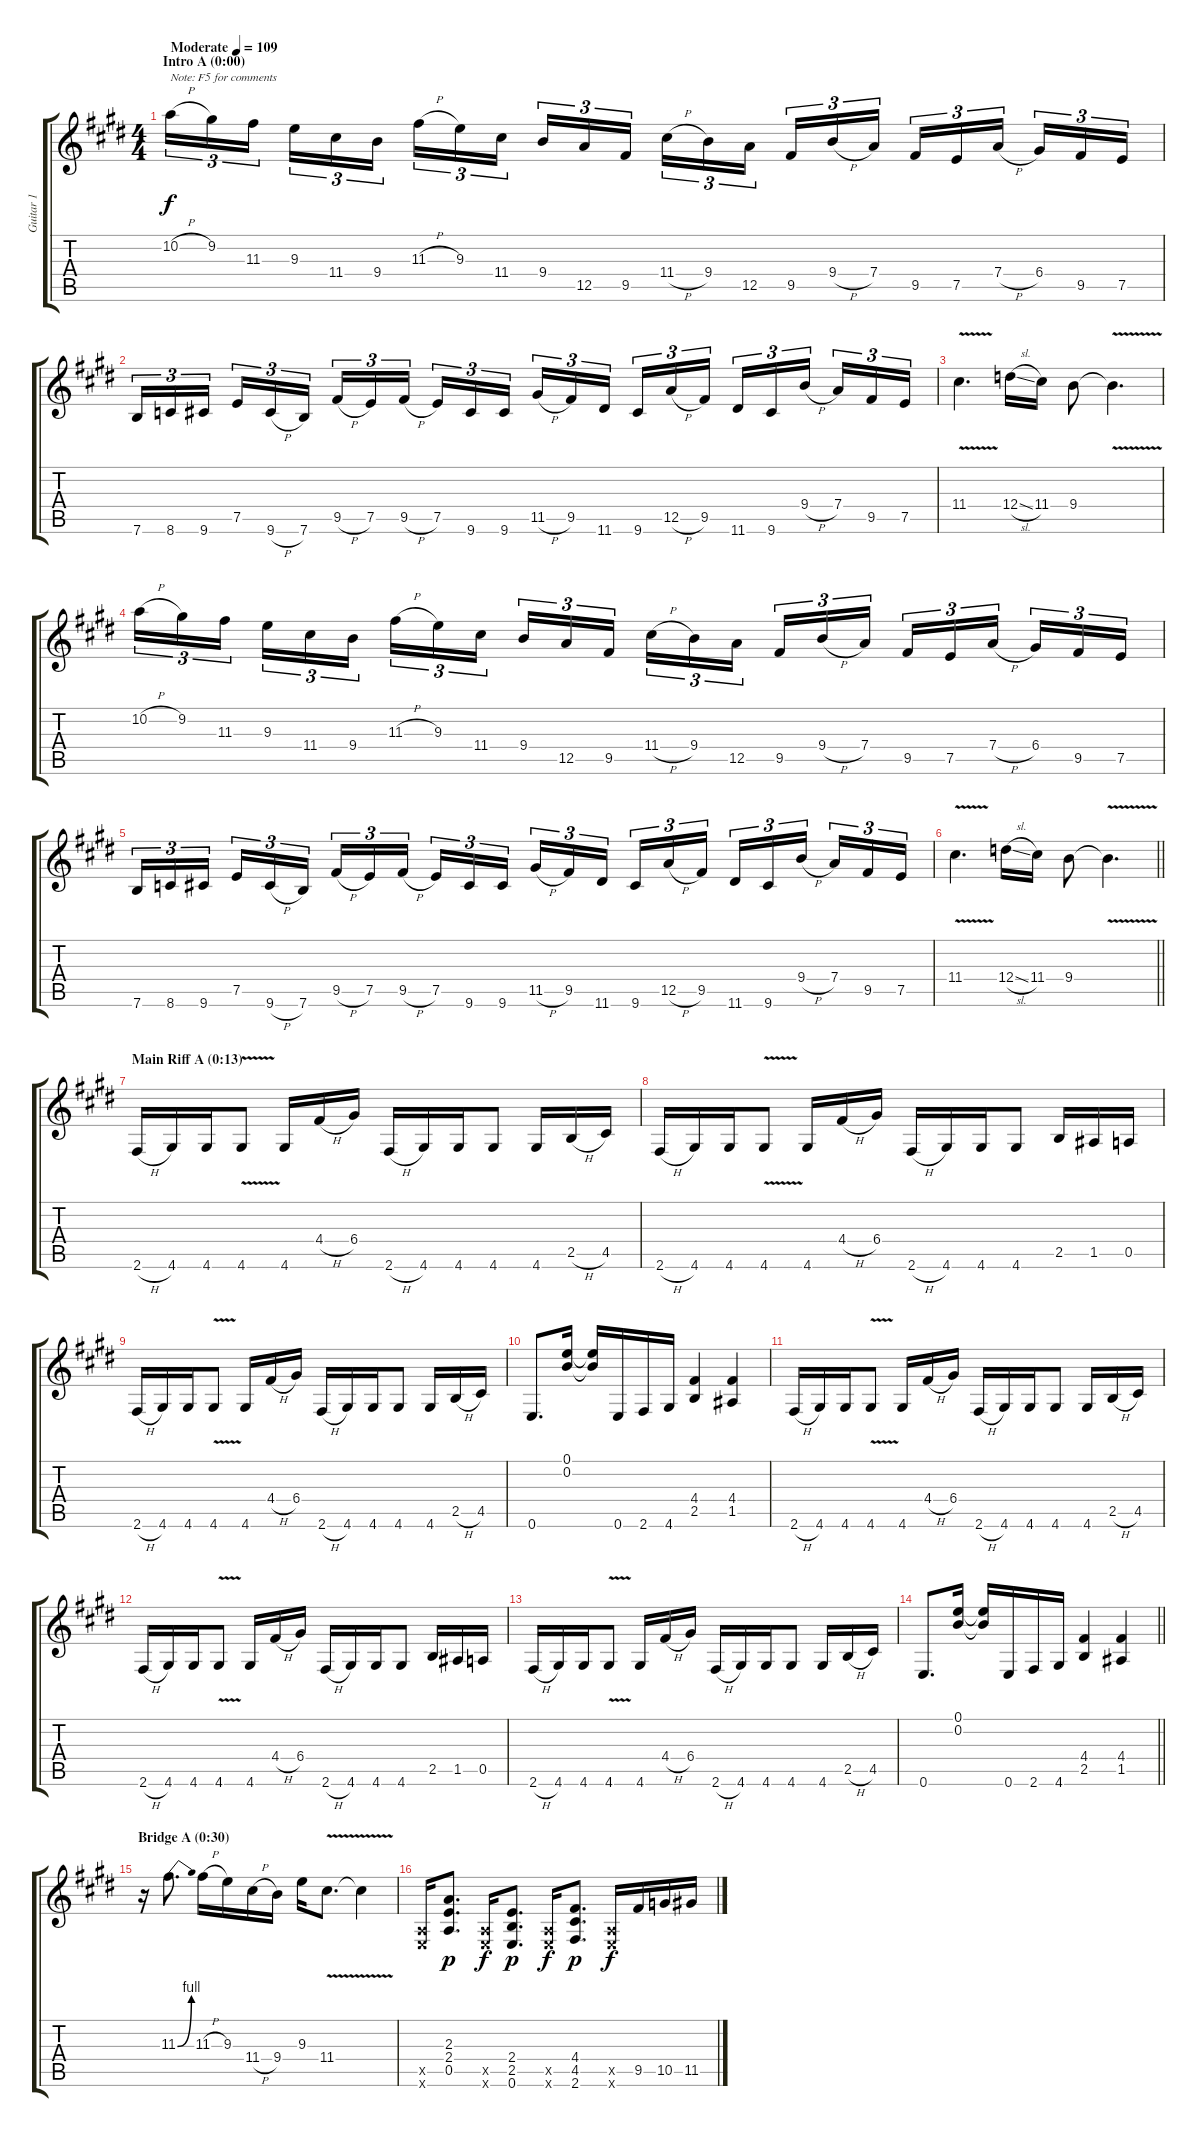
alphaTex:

\track ("Guitar 1" "Guitar 1") {instrument distortionguitar}
\staff {score tabs}
\tuning (E4 B3 G3 D3 A2 E2) {hide}
\ts (4 4)
\section ("" "Intro A (0:00)")
\tempo (109 "Moderate")
\clef g2
\ks e
10.2{h}.16{tu (3 2) txt "Note: F5 for comments" dy f instrument distortionguitar} 9.2.16{tu (3 2)} 11.3.16{tu (3 2) beam splitsecondary} 9.3.16{tu (3 2)} 11.4.16{tu (3 2)} 9.4.16{tu (3 2)} 11.3{h}.16{tu (3 2)} 9.3.16{tu (3 2)} 11.4.16{tu (3 2) beam splitsecondary} 9.4.16{tu (3 2)} 12.5.16{tu (3 2)} 9.5.16{tu (3 2)} 11.4{h}.16{tu (3 2)} 9.4.16{tu (3 2)} 12.5.16{tu (3 2) beam splitsecondary} 9.5.16{tu (3 2)} 9.4{h}.16{tu (3 2)} 7.4.16{tu (3 2)} 9.5.16{tu (3 2)} 7.5.16{tu (3 2)} 7.4{h}.16{tu (3 2) beam splitsecondary} 6.4.16{tu (3 2)} 9.5.16{tu (3 2)} 7.5.16{tu (3 2)} |
7.6.16{tu (3 2)} 8.6.16{tu (3 2)} 9.6.16{tu (3 2) beam splitsecondary} 7.5.16{tu (3 2)} 9.6{h}.16{tu (3 2)} 7.6.16{tu (3 2)} 9.5{h}.16{tu (3 2)} 7.5.16{tu (3 2)} 9.5{h}.16{tu (3 2) beam splitsecondary} 7.5.16{tu (3 2)} 9.6.16{tu (3 2)} 9.6.16{tu (3 2)} 11.5{h}.16{tu (3 2)} 9.5.16{tu (3 2)} 11.6.16{tu (3 2) beam splitsecondary} 9.6.16{tu (3 2)} 12.5{h}.16{tu (3 2)} 9.5.16{tu (3 2)} 11.6.16{tu (3 2)} 9.6.16{tu (3 2)} 9.4{h}.16{tu (3 2) beam splitsecondary} 7.4.16{tu (3 2)} 9.5.16{tu (3 2)} 7.5.16{tu (3 2)} |
11.4{v}.4{d} 12.4{sl}.16 11.4.16 9.4.8 9.4{v t}.4{d} |
10.2{h}.16{tu (3 2)} 9.2.16{tu (3 2)} 11.3.16{tu (3 2) beam splitsecondary} 9.3.16{tu (3 2)} 11.4.16{tu (3 2)} 9.4.16{tu (3 2)} 11.3{h}.16{tu (3 2)} 9.3.16{tu (3 2)} 11.4.16{tu (3 2) beam splitsecondary} 9.4.16{tu (3 2)} 12.5.16{tu (3 2)} 9.5.16{tu (3 2)} 11.4{h}.16{tu (3 2)} 9.4.16{tu (3 2)} 12.5.16{tu (3 2) beam splitsecondary} 9.5.16{tu (3 2)} 9.4{h}.16{tu (3 2)} 7.4.16{tu (3 2)} 9.5.16{tu (3 2)} 7.5.16{tu (3 2)} 7.4{h}.16{tu (3 2) beam splitsecondary} 6.4.16{tu (3 2)} 9.5.16{tu (3 2)} 7.5.16{tu (3 2)} |
7.6.16{tu (3 2)} 8.6.16{tu (3 2)} 9.6.16{tu (3 2) beam splitsecondary} 7.5.16{tu (3 2)} 9.6{h}.16{tu (3 2)} 7.6.16{tu (3 2)} 9.5{h}.16{tu (3 2)} 7.5.16{tu (3 2)} 9.5{h}.16{tu (3 2) beam splitsecondary} 7.5.16{tu (3 2)} 9.6.16{tu (3 2)} 9.6.16{tu (3 2)} 11.5{h}.16{tu (3 2)} 9.5.16{tu (3 2)} 11.6.16{tu (3 2) beam splitsecondary} 9.6.16{tu (3 2)} 12.5{h}.16{tu (3 2)} 9.5.16{tu (3 2)} 11.6.16{tu (3 2)} 9.6.16{tu (3 2)} 9.4{h}.16{tu (3 2) beam splitsecondary} 7.4.16{tu (3 2)} 9.5.16{tu (3 2)} 7.5.16{tu (3 2)} |
\barLineRight lightlight
11.4{v}.4{d} 12.4{sl}.16 11.4.16 9.4.8 9.4{v t}.4{d} |
\section ("" "Main Riff A (0:13)")
2.6{h}.16 4.6.16 4.6.16 4.6{v}.8 4.6.16 4.4{h}.16 6.4.16 2.6{h}.16 4.6.16 4.6.16 4.6.8 4.6.16 2.5{h}.16 4.5.16 |
2.6{h}.16 4.6.16 4.6.16 4.6{v}.8 4.6.16 4.4{h}.16 6.4.16 2.6{h}.16 4.6.16 4.6.16 4.6.8 2.5.16 1.5.16 0.5.16 |
2.6{h}.16 4.6.16 4.6.16 4.6{v}.8 4.6.16 4.4{h}.16 6.4.16 2.6{h}.16 4.6.16 4.6.16 4.6.8 4.6.16 2.5{h}.16 4.5.16 |
0.6.8{d} (0.1 0.2).16 (0.1{t} 0.2{t}).16 0.6.16 2.6.16 4.6.16 (4.4 2.5).4 (4.4 1.5).4 |
2.6{h}.16 4.6.16 4.6.16 4.6{v}.8 4.6.16 4.4{h}.16 6.4.16 2.6{h}.16 4.6.16 4.6.16 4.6.8 4.6.16 2.5{h}.16 4.5.16 |
2.6{h}.16 4.6.16 4.6.16 4.6{v}.8 4.6.16 4.4{h}.16 6.4.16 2.6{h}.16 4.6.16 4.6.16 4.6.8 2.5.16 1.5.16 0.5.16 |
2.6{h}.16 4.6.16 4.6.16 4.6{v}.8 4.6.16 4.4{h}.16 6.4.16 2.6{h}.16 4.6.16 4.6.16 4.6.8 4.6.16 2.5{h}.16 4.5.16 |
\barLineRight lightlight
0.6.8{d} (0.1 0.2).16 (0.1{t} 0.2{t}).16 0.6.16 2.6.16 4.6.16 (4.4 2.5).4 (4.4 1.5).4 |
\section ("" "Bridge A (0:30)")
r.16 11.3{be (bend 0 0 60 4)}.8{d} 11.3{h}.16 9.3.16 11.4{h}.16 9.4.16 9.3.16 11.4{v}.8{d} 11.4{t}.4 |
(0.5{x} 0.6{x}).16 (2.3 2.4 0.5).8{d dy p} (0.5{x} 0.6{x}).16{dy f} (2.4 2.5 0.6).8{d dy p} (0.5{x} 0.6{x}).16{dy f} (4.4 4.5 2.6).8{d dy p} (0.5{x} 0.6{x}).16{dy f} 9.5.16 10.5.16 11.5.16
